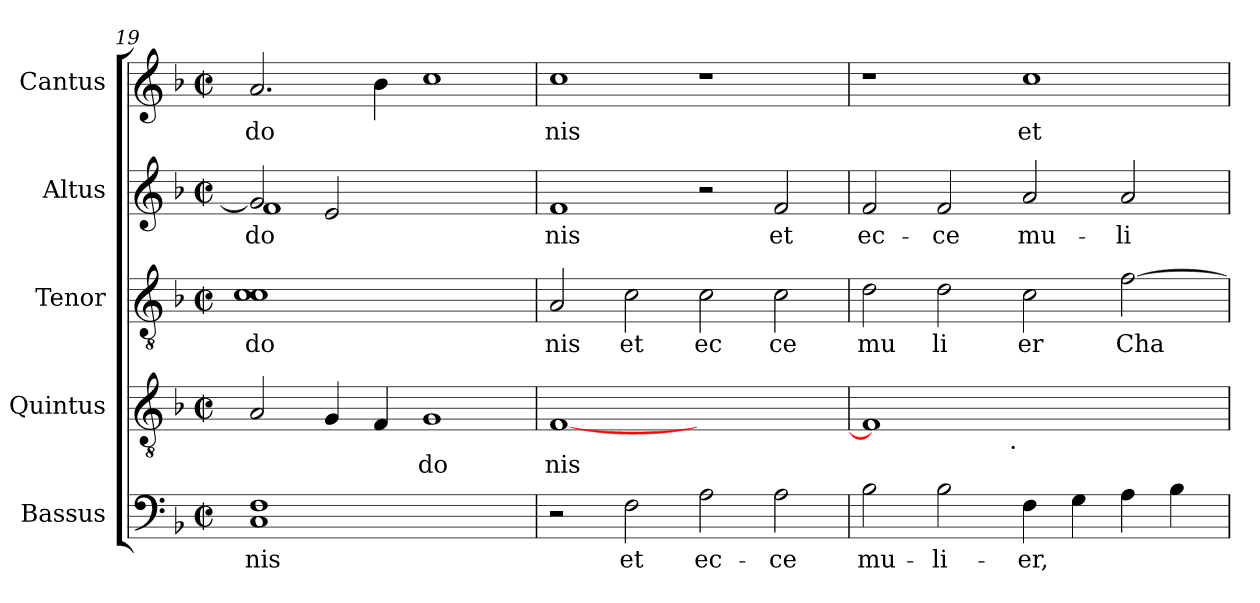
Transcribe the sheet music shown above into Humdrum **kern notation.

**kern	**text	**kern	**text	**kern	**text	**kern	**text	**kern	**text
*part5	*part5	*part4	*part4	*part3	*part3	*part2	*part2	*part1	*part1
*staff5	*staff5	*staff4	*staff4	*staff3	*staff3	*staff2	*staff2	*staff1	*staff1
*I"Bassus	*	*I"Quintus	*	*I"Tenor	*	*I"Altus	*	*I"Cantus	*
*clefF4	*	*clefGv2	*	*clefGv2	*	*clefG2	*	*clefG2	*
*k[b-]	*	*k[b-]	*	*k[b-]	*	*k[b-]	*	*k[b-]	*
*F:	*	*F:	*	*F:	*	*F:	*	*F:	*
*M2/2	*	*M2/2	*	*M2/2	*	*M2/2	*	*M2/2	*
*met(c|)	*	*met(c|)	*	*met(c|)	*	*met(c|)	*	*met(c|)	*
=19	=19	=19	=19	=19	=19	=19	=19	=19	=19
!	!LO:LY:b:cj	!	!	!	!LO:LY:b:cj	!	!LO:LY:b:cj	!	!LO:LY:b:cj
*	*	*	*	*	*	*^	*	*	*
1F 1C	nis	2A/	.	1c 1c	do	2g/]	1f	do	2.a/	do
.	.	4G/	.	.	.	2e/	.	.	.	.
.	.	4F/	.	.	.	.	.	.	4b-\	.
!	!	!	!LO:LY:b:cj	!	!	!	!	!	!	!
1ryy	.	1G	do	1ryy	.	1ryy	1ryy	.	1cc	.
!!LO:PB:g=z
=20	=20	=20	=20	=20	=20	=20	=20	=20	=20	=20
!	!	!	!LO:LY:b:cj	!	!LO:LY:b:cj	!	!	!LO:LY:b:cj	!	!LO:LY:b:cj
*	*	*	*	*	*	*v	*v	*	*	*
2r	.	[1F	nis	2A/	nis	1f	nis	1cc	nis
!	!LO:LY:b:cj	!	!	!	!LO:LY:b:cj	!	!	!	!
2F\	et	.	.	2c\	et	.	.	.	.
!	!LO:LY:b:cj	!	!	!	!LO:LY:b:cj	!	!	!	!
2A\	ec-	1ryy	.	2c\	ec	2r	.	1r	.
!	!LO:LY:b:cj	!	!	!	!LO:LY:b:cj	!	!LO:LY:b:cj	!	!
2A\	-ce	.	.	2c\	ce	2f/	et	.	.
=21	=21	=21	=21	=21	=21	=21	=21	=21	=21
!	!LO:LY:b:cj	!	!	!	!LO:LY:b:cj	!	!LO:LY:b:cj	!	!
*	*	*^	*	*	*	*	*	*	*
2B-\	mu-	1F]	2ryy	.	2d\	mu	2f/	ec-	1r	.
!	!LO:LY:b:cj	!	!	!	!	!LO:LY:b:cj	!	!LO:LY:b:cj	!	!
2B-\	-li-	.	4...ryy	.	2d\	li	2f/	-ce	.	.
!	!	!	!LO:TX:b:t=.	!	!	!	!	!	!	!
.	.	.	1ryy	.	.	.	.	.	.	.
!	!LO:LY:b	!	!	!	!	!LO:LY:b:cj	!	!LO:LY:b:cj	!	!LO:LY:b:cj
4F\	-er,	1ryy	.	.	2c\	er	2a/	mu-	1cc	et
4G\	.	.	.	.	.	.	.	.	.	.
!	!	!	!	!	!	!LO:LY:b	!	!LO:LY:b:cj	!	!
4A\	.	.	.	.	[>2f\	Cha	2a/	-li-	.	.
4B-\	.	.	.	.	.	.	.	.	.	.
.	.	.	32ryy	.	.	.	.	.	.	.
*	*	*v	*v	*	*	*	*	*	*	*
=	=	=	=	=	=	=	=	=	=
*-	*-	*-	*-	*-	*-	*-	*-	*-	*-
